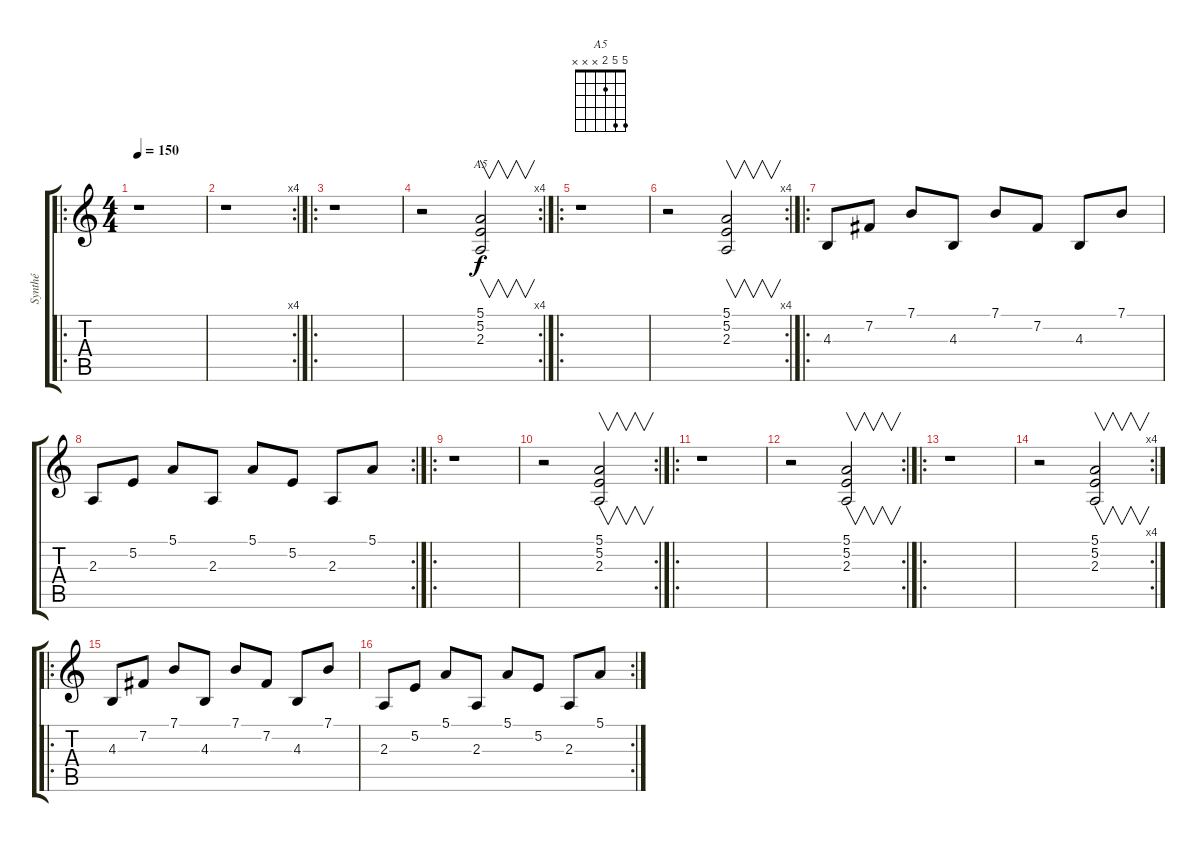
\track ("Synthé" "Synthé") {instrument drawbarorgan}
\staff {score tabs}
\tuning (E4 B3 G3 D3 A2 E2) {hide}
\chord ("A5" 5 5 2 x x x)
\ro
\ts (4 4)
\tempo 150
\clef g2
\ks c
r.1{dy f instrument drawbarorgan} |
\rc 4
r.1 |
\ro
r.1 |
\rc 4
r.2 (5.1 5.2 2.3).2{v ch "A5"} |
\ro
r.1 |
\rc 4
r.2 (5.1 5.2 2.3).2{v} |
\ro
4.3.8{instrument panflute} 7.2.8 7.1.8 4.3.8 7.1.8 7.2.8 4.3.8 7.1.8 |
\rc 2
2.3.8 5.2.8 5.1.8 2.3.8 5.1.8 5.2.8 2.3.8 5.1.8 |
\ro
r.1 |
\rc 2
r.2 (5.1 5.2 2.3).2{v} |
\ro
r.1 |
\rc 2
r.2 (5.1 5.2 2.3).2{v} |
\ro
r.1 |
\rc 4
r.2 (5.1 5.2 2.3).2{v} |
\ro
4.3.8{instrument panflute} 7.2.8 7.1.8 4.3.8 7.1.8 7.2.8 4.3.8 7.1.8 |
\rc 2
2.3.8 5.2.8 5.1.8 2.3.8 5.1.8 5.2.8 2.3.8 5.1.8
